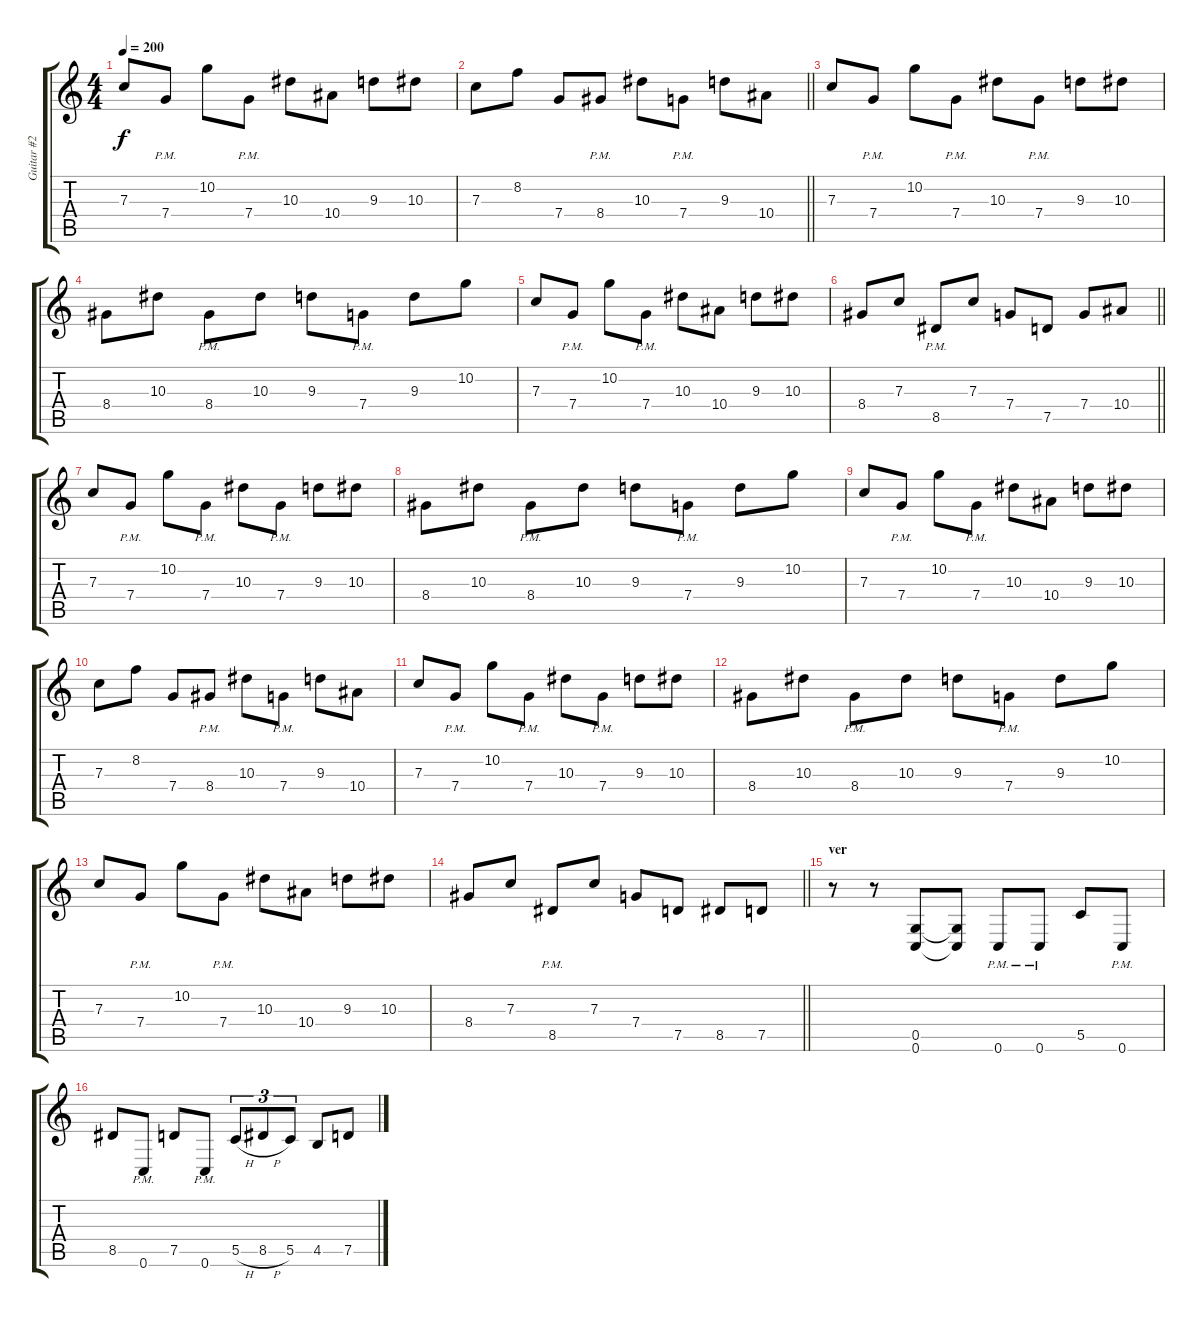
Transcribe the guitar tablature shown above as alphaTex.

\track ("Guitar #2" "Guitar #2") {instrument distortionguitar}
\staff {score tabs}
\tuning (D4 A3 F3 C3 G2 C2) {hide}
\ts (4 4)
\tempo 200
\clef g2
\ks c
7.3.8{dy f} 7.4{pm}.8 10.2.8 7.4{pm}.8 10.3.8 10.4.8 9.3.8 10.3.8 |
\barLineRight lightlight
7.3.8 8.2.8 7.4.8 8.4{pm}.8 10.3.8 7.4{pm}.8 9.3.8 10.4.8 |
7.3.8 7.4{pm}.8 10.2.8 7.4{pm}.8 10.3.8 7.4{pm}.8 9.3.8 10.3.8 |
8.4.8 10.3.8 8.4{pm}.8 10.3.8 9.3.8 7.4{pm}.8 9.3.8 10.2.8 |
7.3.8 7.4{pm}.8 10.2.8 7.4{pm}.8 10.3.8 10.4.8 9.3.8 10.3.8 |
\barLineRight lightlight
8.4.8 7.3.8 8.5{pm}.8 7.3.8 7.4.8 7.5.8 7.4.8 10.4.8 |
7.3.8 7.4{pm}.8 10.2.8 7.4{pm}.8 10.3.8 7.4{pm}.8 9.3.8 10.3.8 |
8.4.8 10.3.8 8.4{pm}.8 10.3.8 9.3.8 7.4{pm}.8 9.3.8 10.2.8 |
7.3.8 7.4{pm}.8 10.2.8 7.4{pm}.8 10.3.8 10.4.8 9.3.8 10.3.8 |
7.3.8 8.2.8 7.4.8 8.4{pm}.8 10.3.8 7.4{pm}.8 9.3.8 10.4.8 |
7.3.8 7.4{pm}.8 10.2.8 7.4{pm}.8 10.3.8 7.4{pm}.8 9.3.8 10.3.8 |
8.4.8 10.3.8 8.4{pm}.8 10.3.8 9.3.8 7.4{pm}.8 9.3.8 10.2.8 |
7.3.8 7.4{pm}.8 10.2.8 7.4{pm}.8 10.3.8 10.4.8 9.3.8 10.3.8 |
\barLineRight lightlight
8.4.8 7.3.8 8.5{pm}.8 7.3.8 7.4.8 7.5.8 8.5.8 7.5.8 |
\section ("" "ver")
r.8 r.8 (0.5 0.6).8 (0.5{t} 0.6{t}).8 0.6{pm}.8 0.6{pm}.8 5.5.8 0.6{pm}.8 |
8.5.8 0.6{pm}.8 7.5.8 0.6{pm}.8 5.5{h}.8{tu (3 2)} 8.5{h}.8{tu (3 2)} 5.5.8{tu (3 2)} 4.5.8 7.5.8
